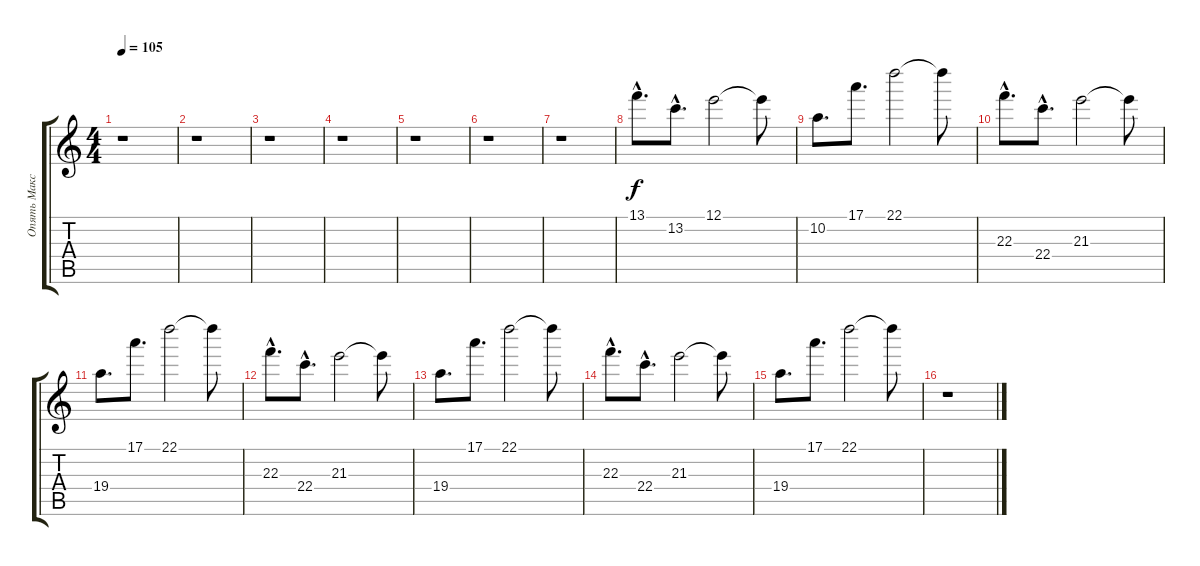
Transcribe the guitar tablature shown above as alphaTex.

\track ("Опять Макс" "Опять Макс") {instrument overdrivenguitar}
\staff {score tabs}
\tuning (E4 B3 G3 D3 A2 E2) {hide}
\ts (4 4)
\tempo 105
\clef g2
\ks c
r.1{dy f} |
r.1 |
r.1 |
r.1 |
r.1 |
r.1 |
r.1 |
13.1{hac}.8{d} 13.2{hac}.8{d} 12.1.2 12.1{t}.8 |
10.2.8{d} 17.1.8{d} 22.1.2 22.1{t}.8 |
22.3{hac}.8{d} 22.4{hac}.8{d} 21.3.2 21.3{t}.8 |
19.4.8{d} 17.1.8{d} 22.1.2 22.1{t}.8 |
22.3{hac}.8{d} 22.4{hac}.8{d} 21.3.2 21.3{t}.8 |
19.4.8{d} 17.1.8{d} 22.1.2 22.1{t}.8 |
22.3{hac}.8{d} 22.4{hac}.8{d} 21.3.2 21.3{t}.8 |
19.4.8{d} 17.1.8{d} 22.1.2 22.1{t}.8 |
r.1
